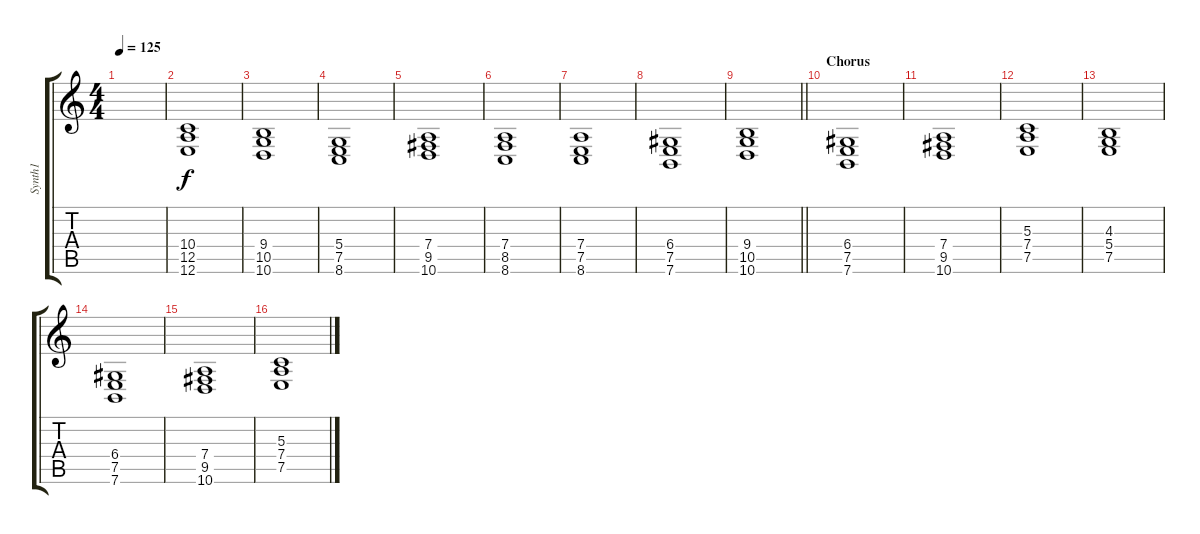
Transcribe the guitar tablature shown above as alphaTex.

\track ("Synth1" "Synth1") {instrument stringensemble1}
\staff {score tabs}
\tuning (E4 B3 G3 D3 A2 E2) {hide}
\ts (4 4)
\tempo 125
\clef g2
\ks c
|
(10.4 12.5 12.6).1 |
(9.4 10.5 10.6).1 |
(5.4 7.5 8.6).1 |
(7.4 9.5 10.6).1 |
(7.4 8.5 8.6).1 |
(7.4 7.5 8.6).1 |
(6.4 7.5 7.6).1 |
\barLineRight lightlight
(9.4 10.5 10.6).1 |
\section ("" "Chorus")
(6.4 7.5 7.6).1 |
(7.4 9.5 10.6).1 |
(5.3 7.4 7.5).1 |
(4.3 5.4 7.5).1 |
(6.4 7.5 7.6).1 |
(7.4 9.5 10.6).1 |
(5.3 7.4 7.5).1
